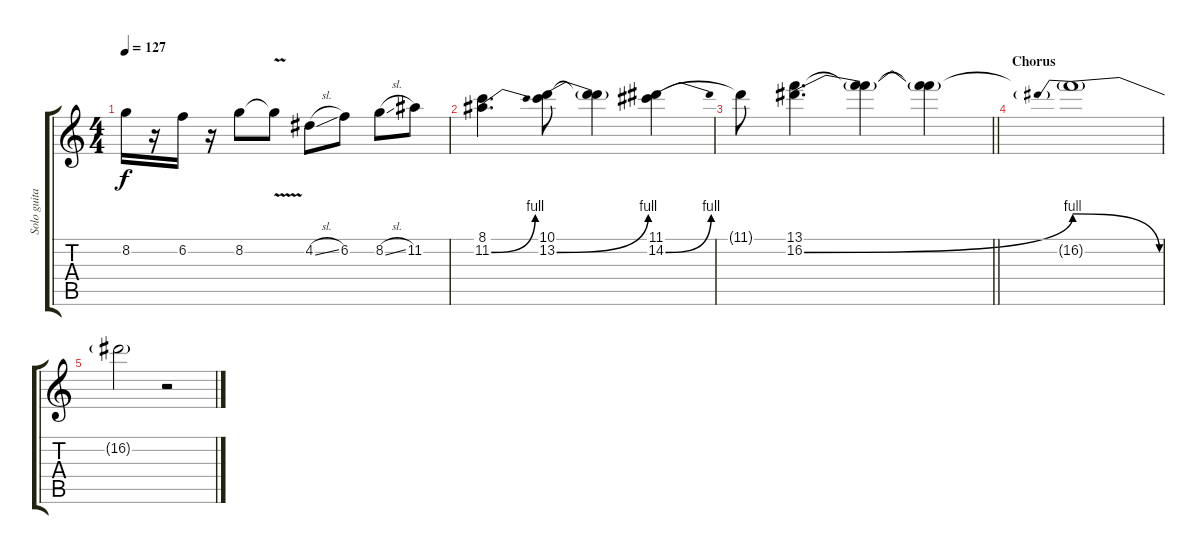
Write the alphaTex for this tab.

\track ("Solo guitar" "Solo guita") {instrument distortionguitar}
\staff {score tabs}
\tuning (E4 B3 G3 D3 A2 E2) {hide}
\ts (4 4)
\tempo 127
\clef g2
\ks c
8.2.16{dy f} r.16 6.2.16 r.16 8.2.8 8.2{v t}.8 4.2{sl}.8 6.2.8 8.2{sl}.8 11.2.8 |
(8.1 11.2{be (bend 0 0 60 4)}).4{d} (10.1 13.2{be (bend 0 0 60 4)}).8 (10.1{t} 13.2{t}).4 (11.1 14.2{be (bend 0 0 60 4)}).4 |
\barLineRight lightlight
11.1{t}.8 (13.1 16.2{be (bend 0 0 60 4)}).4{d} (13.1{t} 16.2{t}).4 (13.1{t} 16.2{t}).4{volume 0} |
\section ("" "Chorus")
16.2{be (prebendrelease 0 4 60 0) t}.1 |
16.2{t}.2 r.2
